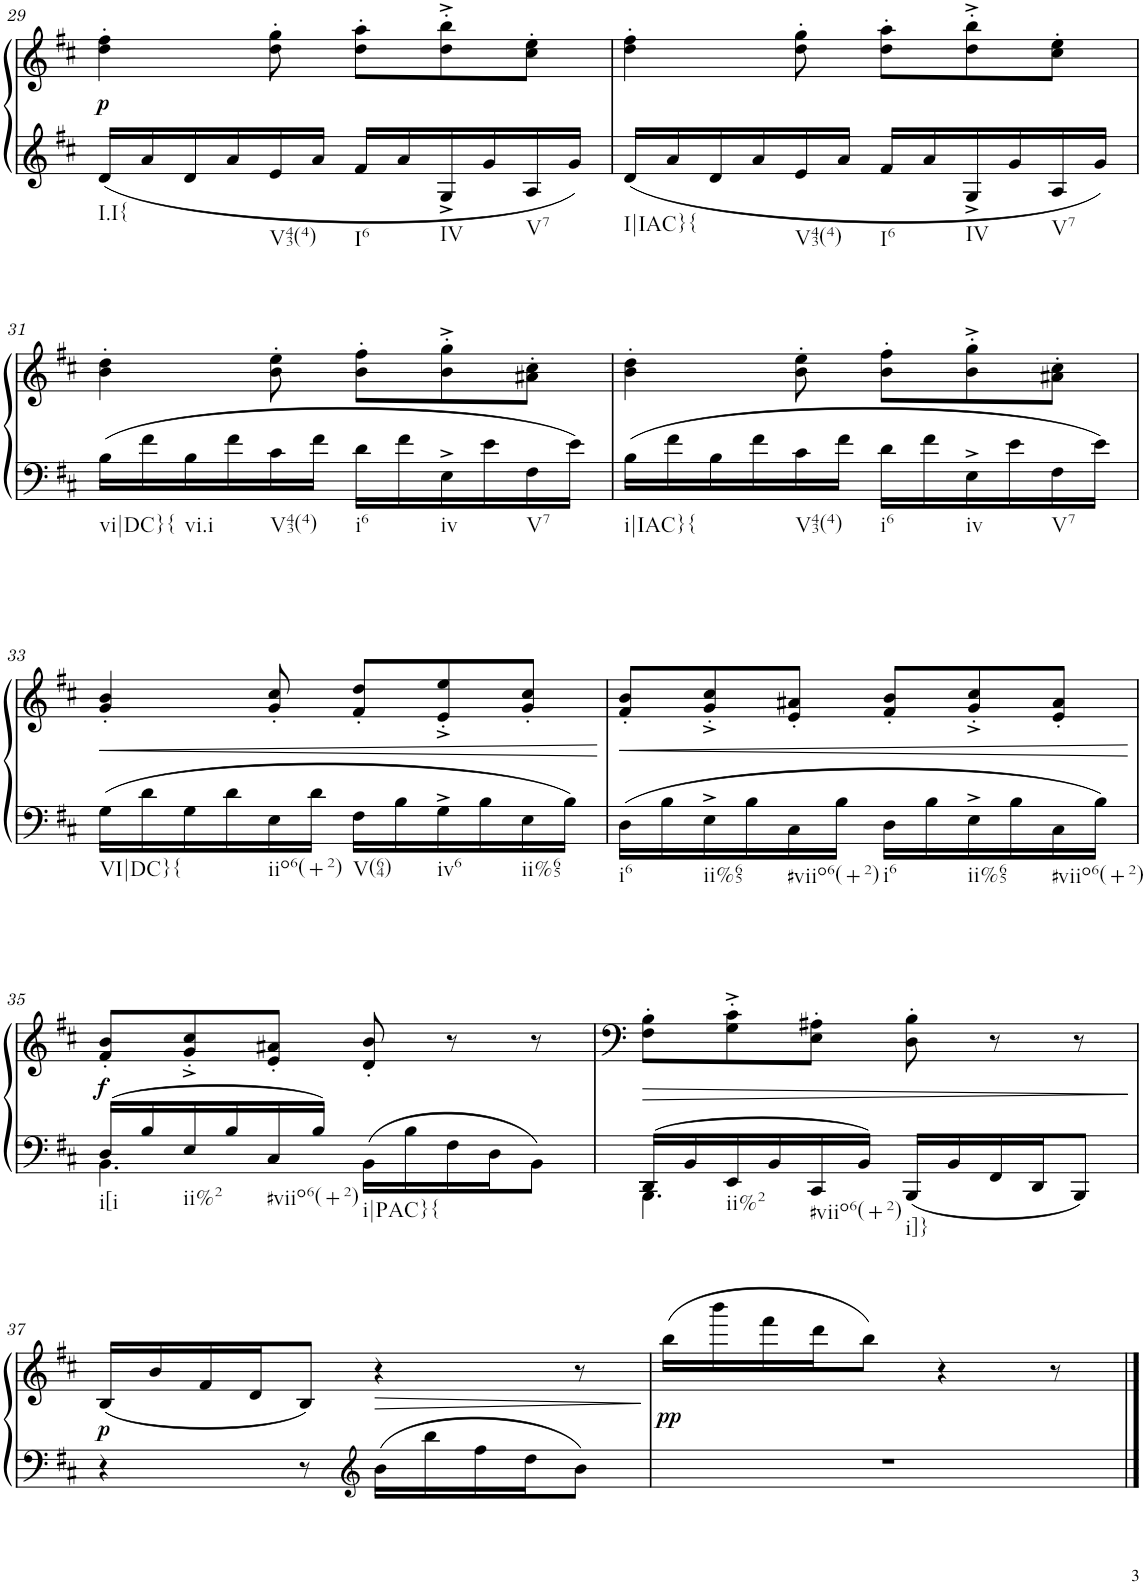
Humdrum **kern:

**kern	**kern	**dynam
*part1	*part1	*part1
*staff2	*staff1	*staff1/2
*I"Piano	*	*
*I'Pno.	*	*
!!LO:PB:g=z
*clefG2	*clefG2	*
*k[f#c#]	*k[f#c#]	*
*M6/8	*M6/8	*
=29	=29	=29
!LO:TX:b:t=I.I{	!	!
!	!	!LO:DY:b
16d/LL	4dd\' 4ff#\'	p
16a/	.	.
16d/	.	.
16a/	.	.
!LO:TX:b:t=V43(4)	!	!
16e/	8dd\' 8gg\'	.
16a/JJ	.	.
!LO:TX:b:t=I6	!	!
16f#/LL	8dd\' 8aa\'L	.
16a/	.	.
!LO:TX:b:t=IV	!	!
16G^/	8dd\'^ 8bb\'^	.
16g/	.	.
!LO:TX:b:t=V7	!	!
16A/	8cc#\' 8ee\'J	.
16g/JJ	.	.
=30	=30	=30
!LO:TX:b:t=I|IAC}{	!	!
16d/LL	4dd\' 4ff#\'	.
16a/	.	.
16d/	.	.
16a/	.	.
!LO:TX:b:t=V43(4)	!	!
16e/	8dd\' 8gg\'	.
16a/JJ	.	.
!LO:TX:b:t=I6	!	!
16f#/LL	8dd\' 8aa\'L	.
16a/	.	.
!LO:TX:b:t=IV	!	!
16G^/	8dd\'^ 8bb\'^	.
16g/	.	.
!LO:TX:b:t=V7	!	!
16A/	8cc#\' 8ee\'J	.
16g/JJ	.	.
!!LO:LB:g=z
=31	=31	=31
!LO:TX:b:t=vi|DC}{	!	!
16B\LL	4b\' 4dd\'	.
16f#\	.	.
!LO:TX:b:t=vi.i	!	!
16B\	.	.
16f#\	.	.
!LO:TX:b:t=V43(4)	!	!
16c#\	8b\' 8ee\'	.
16f#\JJ	.	.
!LO:TX:b:t=i6	!	!
16d\LL	8b\' 8ff#\'L	.
16f#\	.	.
!LO:TX:b:t=iv	!	!
16E^\	8b\'^ 8gg\'^	.
16e\	.	.
!LO:TX:b:t=V7	!	!
16F#\	8a#X\' 8cc#\'J	.
16e\JJ	.	.
=32	=32	=32
!LO:TX:b:t=i|IAC}{	!	!
16B\LL	4b\' 4dd\'	.
16f#\	.	.
16B\	.	.
16f#\	.	.
!LO:TX:b:t=V43(4)	!	!
16c#\	8b\' 8ee\'	.
16f#\JJ	.	.
!LO:TX:b:t=i6	!	!
16d\LL	8b\' 8ff#\'L	.
16f#\	.	.
!LO:TX:b:t=iv	!	!
16E^\	8b\'^ 8gg\'^	.
16e\	.	.
!LO:TX:b:t=V7	!	!
16F#\	8a#X\' 8cc#\'J	.
16e\JJ	.	.
!!LO:LB:g=z
=33	=33	=33
!LO:TX:b:t=VI|DC}{	!	!
!	!	!LO:HP:b
16G\LL	4g/' 4b/'	<
16d\	.	.
16G\	.	.
16d\	.	.
!LO:TX:b:t=iio6(+2)	!	!
16E\	8g/' 8cc#/'	.
16d\JJ	.	.
!LO:TX:b:t=V(64)	!	!
16F#\LL	8f#/' 8dd/'L	.
16B\	.	.
!LO:TX:b:t=iv6	!	!
16G^\	8e/'^ 8ee/'^	.
16B\	.	.
!LO:TX:b:t=ii%65	!	!
16E\	8g/' 8cc#/'J	.
16B\JJ	.	.
.	.	[
=34	=34	=34
!LO:TX:b:t=i6	!	!
!	!	!LO:HP:b
16D\LL	8f#/' 8b/'L	<
16B\	.	.
!LO:TX:b:t=ii%65	!	!
16E^\	8g/'^ 8cc#/'^	.
16B\	.	.
!LO:TX:b:t=#viio6(+2)	!	!
16C#\	8e/' 8a#X/'J	.
16B\JJ	.	.
!LO:TX:b:t=i6	!	!
16D\LL	8f#/' 8b/'L	.
16B\	.	.
!LO:TX:b:t=ii%65	!	!
16E^\	8g/'^ 8cc#/'^	.
16B\	.	.
!LO:TX:b:t=#viio6(+2)	!	!
16C#\	8e/' 8a#/'J	.
16B\JJ	.	.
.	.	[
!!LO:LB:g=z
=35	=35	=35
*^	*	*
!LO:TX:b:t=i[i	!	!	!
!	!	!	!LO:DY:b
16D/LL	4.BB\	8f#/' 8b/'L	f
16B/	.	.	.
!LO:TX:b:t=ii%2	!	!	!
16E/	.	8g/'^ 8cc#/'^	.
16B/	.	.	.
!LO:TX:b:t=#viio6(+2)	!	!	!
16C#/	.	8e/' 8a#X/'J	.
16B/JJ	.	.	.
!LO:TX:b:t=i|PAC}{	!	!	!
16BB\LL	4.ryy	8d/' 8b/'	.
16B\	.	.	.
16F#\	.	8r	.
16D\J	.	.	.
8BB\J	.	8r	.
=36	=36	=36	=36
!	!	!	!LO:HP:b
16DD/LL	4.BBB\	8F#\' 8B\'L	>
16BB/	.	.	.
!LO:TX:b:t=ii%2	!	!	!
16EE/	.	8G\'^ 8c#\'^	.
16BB/	.	.	.
!LO:TX:b:t=#viio6(+2)	!	!	!
16CC#/	.	8E\' 8A#X\'J	.
16BB/JJ	.	.	.
!LO:TX:b:t=i]}	!	!	!
16BBB/LL	4.ryy	8D\' 8B\'	.
16BB/	.	.	.
16FF#/	.	8r	.
16DD/J	.	.	.
8BBB/J	.	8r	.
*v	*v	*	*
.	.	]
!!LO:LB:g=z
=37	=37	=37
!	!	!LO:DY:b
4r	(16B/LL	p
.	16b/	.
.	16f#/	.
.	16d/J	.
8r	8B/J)	.
*clefG2	*	*
16b\LL	4r	.
16bb\	.	.
16ff#\	.	.
16dd\J	.	.
8b\J	8r	.
=38	=38	=38
!	!	!LO:DY:b
2.r	(16bb\LL	pp
.	16bbb\	.
.	16fff#\	.
.	16ddd\J	.
.	8bb\J)	.
.	4r	.
.	8r	.
==	==	==
*-	*-	*-
